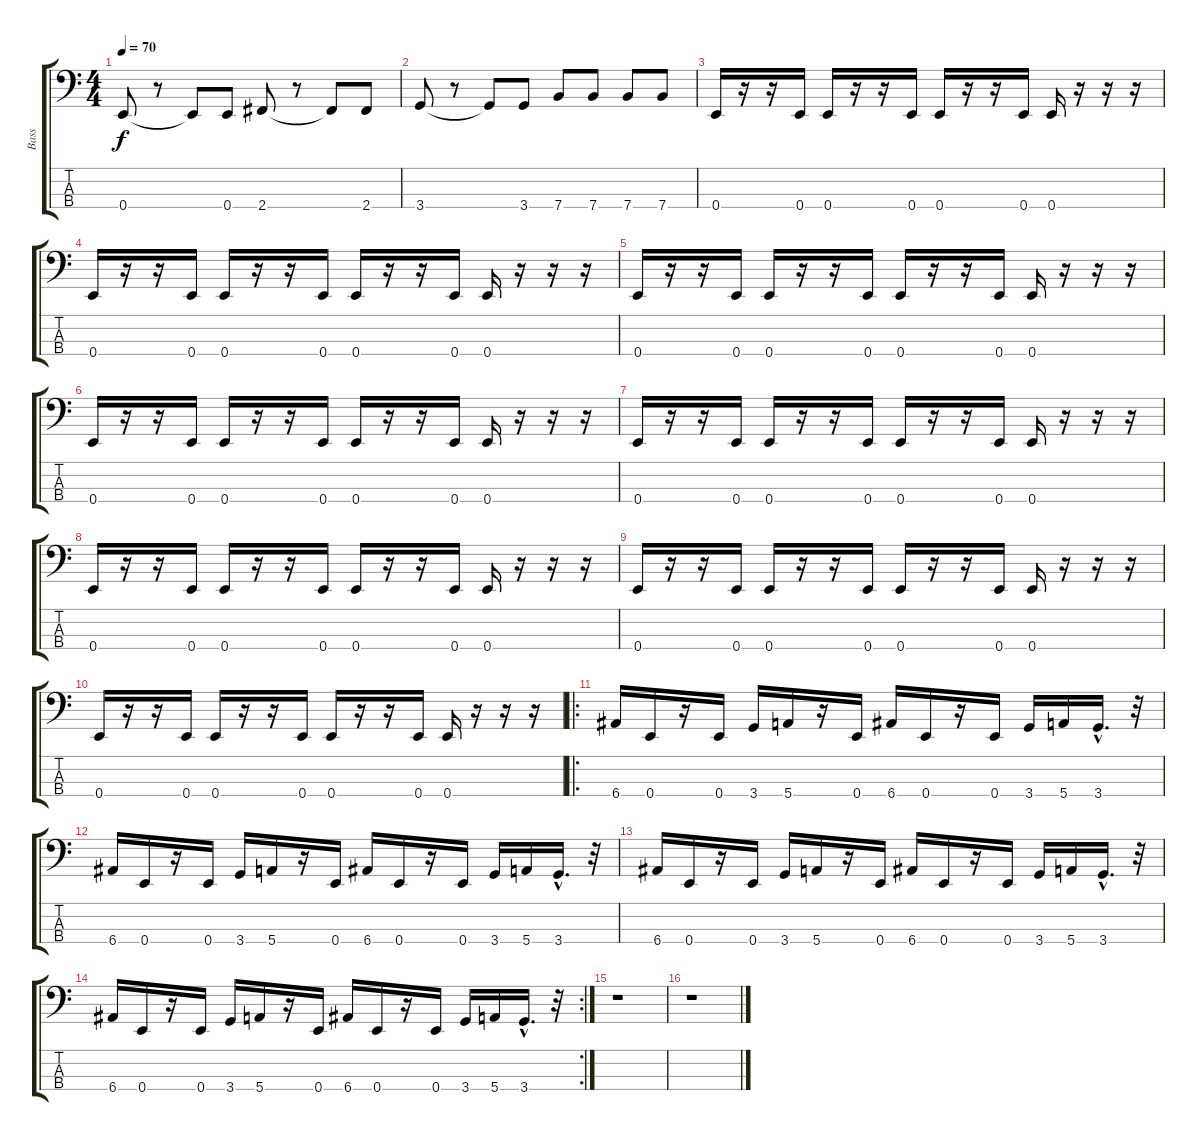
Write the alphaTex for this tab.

\track ("Bass" "Bass") {instrument electricbasspick}
\staff {score tabs}
\tuning (G2 D2 A1 E1) {hide}
\ts (4 4)
\tempo 70
\clef f4
\ks c
0.4.8{dy f} r.8 0.4{t}.8 0.4.8 2.4.8 r.8 2.4{t}.8 2.4.8 |
3.4.8 r.8 3.4{t}.8 3.4.8 7.4.8 7.4.8 7.4.8 7.4.8 |
0.4.16 r.16 r.16 0.4.16 0.4.16 r.16 r.16 0.4.16 0.4.16 r.16 r.16 0.4.16 0.4.16 r.16 r.16 r.16 |
0.4.16 r.16 r.16 0.4.16 0.4.16 r.16 r.16 0.4.16 0.4.16 r.16 r.16 0.4.16 0.4.16 r.16 r.16 r.16 |
0.4.16 r.16 r.16 0.4.16 0.4.16 r.16 r.16 0.4.16 0.4.16 r.16 r.16 0.4.16 0.4.16 r.16 r.16 r.16 |
0.4.16 r.16 r.16 0.4.16 0.4.16 r.16 r.16 0.4.16 0.4.16 r.16 r.16 0.4.16 0.4.16 r.16 r.16 r.16 |
0.4.16 r.16 r.16 0.4.16 0.4.16 r.16 r.16 0.4.16 0.4.16 r.16 r.16 0.4.16 0.4.16 r.16 r.16 r.16 |
0.4.16 r.16 r.16 0.4.16 0.4.16 r.16 r.16 0.4.16 0.4.16 r.16 r.16 0.4.16 0.4.16 r.16 r.16 r.16 |
0.4.16 r.16 r.16 0.4.16 0.4.16 r.16 r.16 0.4.16 0.4.16 r.16 r.16 0.4.16 0.4.16 r.16 r.16 r.16 |
0.4.16 r.16 r.16 0.4.16 0.4.16 r.16 r.16 0.4.16 0.4.16 r.16 r.16 0.4.16 0.4.16 r.16 r.16 r.16 |
\ro
6.4.16 0.4.16 r.16 0.4.16 3.4.16 5.4.16 r.16 0.4.16 6.4.16 0.4.16 r.16 0.4.16 3.4.16 5.4.16 3.4{hac}.16{d} r.32 |
6.4.16 0.4.16 r.16 0.4.16 3.4.16 5.4.16 r.16 0.4.16 6.4.16 0.4.16 r.16 0.4.16 3.4.16 5.4.16 3.4{hac}.16{d} r.32 |
6.4.16 0.4.16 r.16 0.4.16 3.4.16 5.4.16 r.16 0.4.16 6.4.16 0.4.16 r.16 0.4.16 3.4.16 5.4.16 3.4{hac}.16{d} r.32 |
\rc 2
6.4.16 0.4.16 r.16 0.4.16 3.4.16 5.4.16 r.16 0.4.16 6.4.16 0.4.16 r.16 0.4.16 3.4.16 5.4.16 3.4{hac}.16{d} r.32 |
r.1 |
r.1
